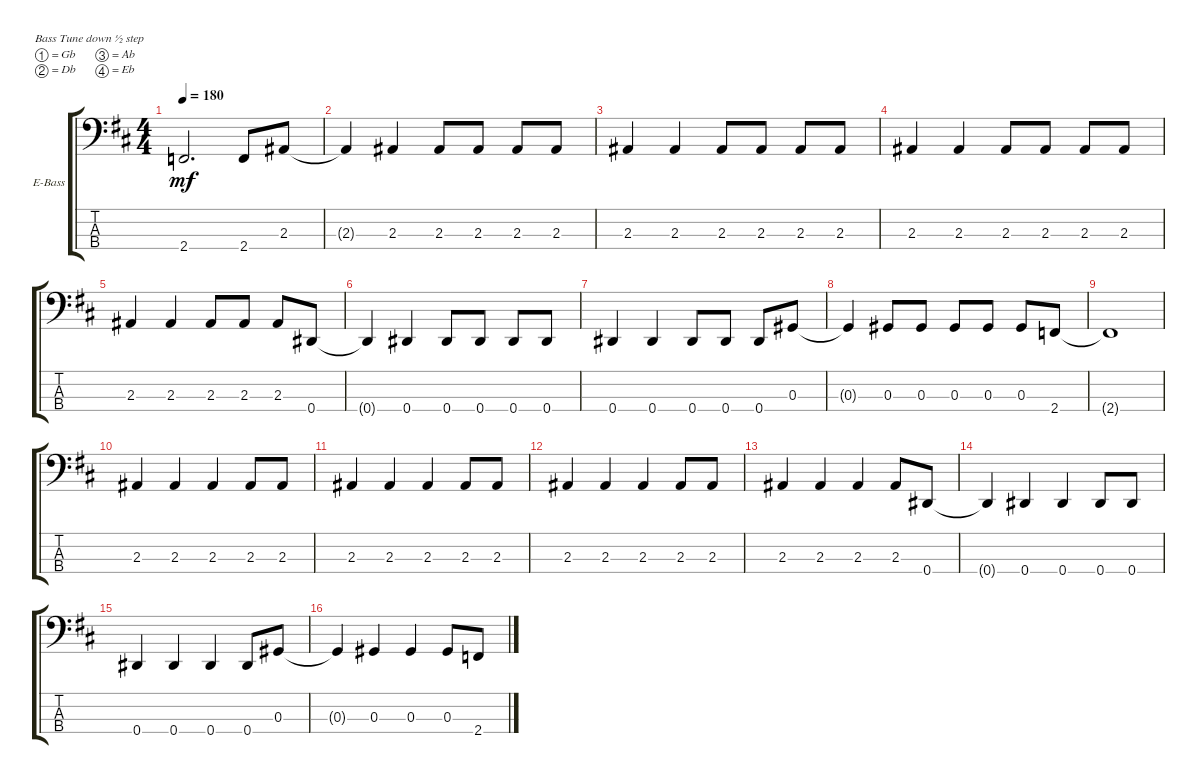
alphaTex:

\defaultSystemsLayout 4
\bracketExtendMode groupsimilarinstruments
\firstSystemTrackNameOrientation horizontal
\otherSystemsTrackNameOrientation horizontal
\track ("Electric Bass" "E-Bass") {instrument electricbassfinger}
\staff {score tabs}
\tuning (Gb2 Db2 Ab1 Eb1)
\ts (4 4)
\tempo 180
\clef f4
\scale
0.333333
\ks bminor
2.4{t}.2{d dy mf} 2.4.8 2.3.8 |
\scale
0.333333 2.3{t}.4 2.3.4 2.3.8 2.3.8 2.3.8 2.3.8 |
\scale
0.333333 2.3.4 2.3.4 2.3.8 2.3.8 2.3.8 2.3.8 |
\scale
0.333333 2.3.4 2.3.4 2.3.8 2.3.8 2.3.8 2.3.8 |
\scale
0.333333 2.3.4 2.3.4 2.3.8 2.3.8 2.3.8 0.4.8 |
\scale
0.333333 0.4{t}.4 0.4.4 0.4.8 0.4.8 0.4.8 0.4.8 |
\scale
0.333333 0.4.4 0.4.4 0.4.8 0.4.8 0.4.8 0.3.8 |
\scale
0.333333 0.3{t}.4 0.3.8 0.3.8 0.3.8 0.3.8 0.3.8 2.4.8 |
\scale
0.333333 2.4{t}.1 |
\scale
0.333333 2.3.4 2.3.4 2.3.4 2.3.8 2.3.8 |
\scale
0.333333 2.3.4 2.3.4 2.3.4 2.3.8 2.3.8 |
\scale
0.333333 2.3.4 2.3.4 2.3.4 2.3.8 2.3.8 |
\scale
0.333333 2.3.4 2.3.4 2.3.4 2.3.8 0.4.8 |
\scale
0.333333 0.4{t}.4 0.4.4 0.4.4 0.4.8 0.4.8 |
\scale
0.333333 0.4.4 0.4.4 0.4.4 0.4.8 0.3.8 |
\scale
0.333333 0.3{t}.4 0.3.4 0.3.4 0.3.8 2.4.8
